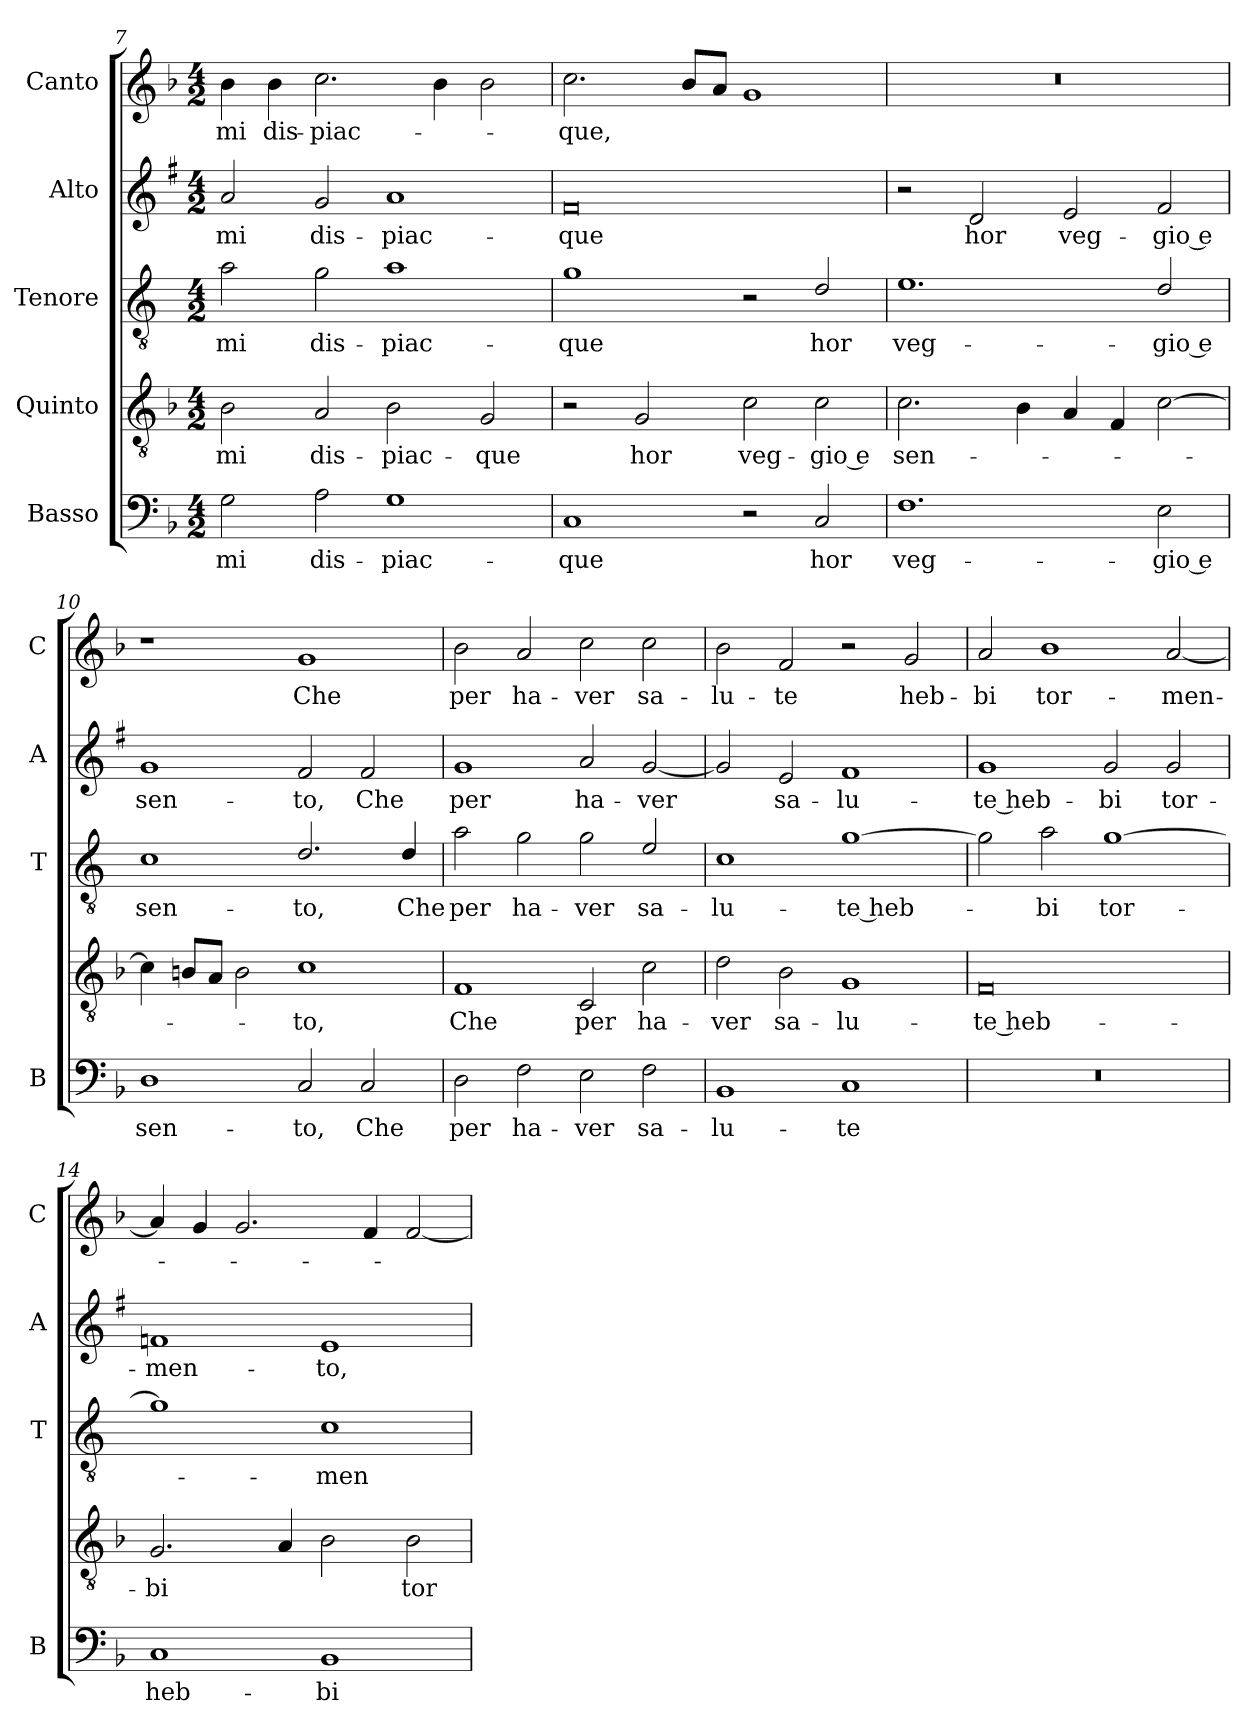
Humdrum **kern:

**kern	**text	**kern	**text	**kern	**text	**kern	**text	**kern	**text
*part5	*part5	*part4	*part4	*part3	*part3	*part2	*part2	*part1	*part1
*staff5	*staff5	*staff4	*staff4	*staff3	*staff3	*staff2	*staff2	*staff1	*staff1
*I"Basso	*	*I"Quinto	*	*I"Tenore	*	*I"Alto	*	*I"Canto	*
*I'B	*	*	*	*I'T	*	*I'A	*	*I'C	*
*clefF4	*	*clefGv2	*	*clefGv2	*	*clefG2	*	*clefG2	*
*	*	*	*	*ITrd4c7	*	*ITrd1c2	*	*	*
*k[b-]	*	*k[b-]	*	*k[b-]	*	*k[b-]	*	*k[b-]	*
*F:	*	*F:	*	*F:	*	*F:	*	*F:	*
*M4/2	*	*M4/2	*	*M4/2	*	*M4/2	*	*M4/2	*
=7	=7	=7	=7	=7	=7	=7	=7	=7	=7
!	!LO:LY:b	!	!LO:LY:b	!	!LO:LY:b	!	!LO:LY:b	!	!LO:LY:b
2G\	mi	2B-\	mi	2d\	mi	2g/	mi	4b-\	mi
!	!	!	!	!	!	!	!	!	!LO:LY:b
.	.	.	.	.	.	.	.	4b-\	dis-
!	!LO:LY:b	!	!LO:LY:b	!	!LO:LY:b	!	!LO:LY:b	!	!LO:LY:b
2A\	dis-	2A/	dis-	2c\	dis-	2f/	dis-	2.cc\	-piac-
!	!LO:LY:b	!	!LO:LY:b	!	!LO:LY:b	!	!LO:LY:b	!	!
1G	-piac-	2B-\	-piac-	1d	-piac-	1g	-piac-	.	.
.	.	.	.	.	.	.	.	4b-\	.
!	!	!	!LO:LY:b	!	!	!	!	!	!
.	.	2G/	-que	.	.	.	.	2b-\	.
=8	=8	=8	=8	=8	=8	=8	=8	=8	=8
!	!LO:LY:b	!	!	!	!LO:LY:b	!	!LO:LY:b	!	!LO:LY:b
1C	-que	2r	.	1c	-que	0e	-que	2.cc\	-que,
!	!	!	!LO:LY:b	!	!	!	!	!	!
.	.	2G/	hor	.	.	.	.	.	.
.	.	.	.	.	.	.	.	8b-/L	.
.	.	.	.	.	.	.	.	8a/J	.
!	!	!	!LO:LY:b	!	!	!	!	!	!
2r	.	2c\	veg-	2r	.	.	.	1g	.
!	!LO:LY:b	!	!LO:LY:b	!	!LO:LY:b	!	!	!	!
2C/	hor	2c\	-gio e	2G/	hor	.	.	.	.
!!LO:PB:g=z
=9	=9	=9	=9	=9	=9	=9	=9	=9	=9
!	!LO:LY:b	!	!LO:LY:b	!	!LO:LY:b	!	!	!	!
1.F	veg-	2.c\	sen-	1.A	veg-	2r	.	0r	.
!	!	!	!	!	!	!	!LO:LY:b	!	!
.	.	.	.	.	.	2c/	hor	.	.
.	.	4B-\	.	.	.	.	.	.	.
!	!	!	!	!	!	!	!LO:LY:b	!	!
.	.	4A/	.	.	.	2d/	veg-	.	.
.	.	4F/	.	.	.	.	.	.	.
!	!LO:LY:b	!	!	!	!LO:LY:b	!	!LO:LY:b	!	!
2E\	-gio e	[2c\	.	2G/	-gio e	2e/	-gio e	.	.
=10	=10	=10	=10	=10	=10	=10	=10	=10	=10
!	!LO:LY:b	!	!	!	!LO:LY:b	!	!LO:LY:b	!	!
1D	sen-	4c\]	.	1F	sen-	1f	sen-	1r	.
.	.	8Bn/L	.	.	.	.	.	.	.
.	.	8A/J	.	.	.	.	.	.	.
.	.	2B\	.	.	.	.	.	.	.
!	!LO:LY:b	!	!LO:LY:b	!	!LO:LY:b	!	!LO:LY:b	!	!LO:LY:b
2C/	-to,	1c	-to,	2.G/	-to,	2e/	-to,	1g	Che
!	!LO:LY:b	!	!	!	!	!	!LO:LY:b	!	!
2C/	Che	.	.	.	.	2e/	Che	.	.
!	!	!	!	!	!LO:LY:b	!	!	!	!
.	.	.	.	4G/	Che	.	.	.	.
=11	=11	=11	=11	=11	=11	=11	=11	=11	=11
!	!LO:LY:b	!	!LO:LY:b	!	!LO:LY:b	!	!LO:LY:b	!	!LO:LY:b
2D\	per	1F	Che	2d\	per	1f	per	2b-\	per
!	!LO:LY:b	!	!	!	!LO:LY:b	!	!	!	!LO:LY:b
2F\	ha-	.	.	2c\	ha-	.	.	2a/	ha-
!	!LO:LY:b	!	!LO:LY:b	!	!LO:LY:b	!	!LO:LY:b	!	!LO:LY:b
2E\	-ver	2C/	per	2c\	-ver	2g/	ha-	2cc\	-ver
!	!LO:LY:b	!	!LO:LY:b	!	!LO:LY:b	!	!LO:LY:b	!	!LO:LY:b
2F\	sa-	2c\	ha-	2A/	sa-	[2f/	-ver	2cc\	sa-
=12	=12	=12	=12	=12	=12	=12	=12	=12	=12
!	!LO:LY:b	!	!LO:LY:b	!	!LO:LY:b	!	!	!	!LO:LY:b
1BB-	-lu-	2d\	-ver	1F	-lu-	2f/]	.	2b-\	-lu-
!	!	!	!LO:LY:b	!	!	!	!LO:LY:b	!	!LO:LY:b
.	.	2B-\	sa-	.	.	2d/	sa-	2f/	-te
!	!LO:LY:b	!	!LO:LY:b	!	!LO:LY:b	!	!LO:LY:b	!	!
1C	-te	1G	-lu-	[1c	-te heb-	1e	-lu-	2r	.
!	!	!	!	!	!	!	!	!	!LO:LY:b
.	.	.	.	.	.	.	.	2g/	heb-
=13	=13	=13	=13	=13	=13	=13	=13	=13	=13
!	!	!	!LO:LY:b	!	!	!	!LO:LY:b	!	!LO:LY:b
0r	.	0F	-te heb-	2c\]	.	1f	-te heb-	2a/	-bi
!	!	!	!	!	!LO:LY:b	!	!	!	!LO:LY:b
.	.	.	.	2d\	-bi	.	.	1b-	tor-
!	!	!	!	!	!LO:LY:b	!	!LO:LY:b	!	!
.	.	.	.	[1c	tor-	2f/	-bi	.	.
!	!	!	!	!	!	!	!LO:LY:b	!	!LO:LY:b
.	.	.	.	.	.	2f/	tor-	[2a/	-men-
!!LO:LB:g=z
=14	=14	=14	=14	=14	=14	=14	=14	=14	=14
!	!LO:LY:b	!	!LO:LY:b	!	!	!	!LO:LY:b	!	!
1C	heb-	2.G/	-bi	1c]	.	1e-X	-men-	4a/]	.
.	.	.	.	.	.	.	.	4g/	.
.	.	.	.	.	.	.	.	2.g/	.
.	.	4A/	.	.	.	.	.	.	.
!	!LO:LY:b	!	!	!	!LO:LY:b	!	!LO:LY:b	!	!
1BB-	-bi	2B-\	.	1F	-men-	1d	-to,	.	.
.	.	.	.	.	.	.	.	4f/	.
!	!	!	!LO:LY:b	!	!	!	!	!	!
.	.	2B-\	tor-	.	.	.	.	[2f/	.
=	=	=	=	=	=	=	=	=	=
*-	*-	*-	*-	*-	*-	*-	*-	*-	*-
